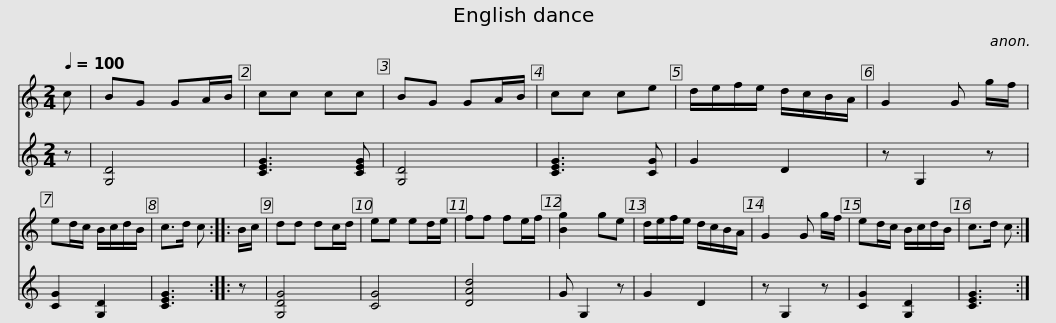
X:1
%%score 1 2
L:1/8
Q:1/4=100
M:2/4
I:linebreak $
K:C
V:1 treble
V:2 treble
V:1
 c | BG GA/B/ | cc cc | BG GA/B/ | cc ce | %5
 d/e/f/e/ d/c/B/A/ | G2 G g/f/ | ed/c/ B/c/d/B/ | c>d c ::$ B/c/ | %10
 dd dc/d/ | ee ed/e/ | ff fe/f/ | [Bg]2 ge | d/e/f/e/ d/c/B/A/ | %15
 G2 G g/f/ | ed/c/ B/c/d/B/ | c>d c :| %18
V:2
 z | [G,D]4 | [CEG]3 [CEG] | [G,D]4 | [CEG]3 [CG] | %5
 G2 D2 | z G,2 z | [CG]2 [G,D]2 | [CEG]3 ::$ z | %10
 [G,DG]4 | [CG]4 | [DAd]4 | G G,2 z | G2 D2 | %15
 z G,2 z | [CG]2 [G,D]2 | [CEG]3 :| %18
